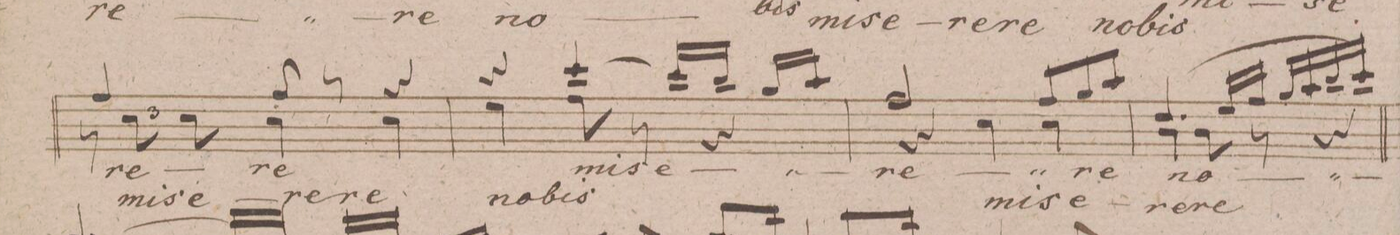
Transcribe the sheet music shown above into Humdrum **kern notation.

**kern	**text	**text	**dynam
*I"Alto.	*	*	*
*clefC3	*	*	*
*k[f#]	*	*	*
*met(c)	*	*	*
*M3/4	*	*	*
*^	*	*	*
4g/	12r	-re-	.	.
.	12d\	.	mi-	.
.	12d\	.	-se-	.
8g/	4d\	-re	-re-	.
8rcc	.	.	.	.
4rcc	4d\	.	-re	.
=139	=139	=139	=139	=139
4rcc	4f#\	.	no-	.
[4dd/	8g\	mise-	-bis	.
.	8r	.	.	.
16dd/LL]	4r	.	.	.
16cc/JJ	.	.	.	.
16a/LL	.	.	.	.
16b/JJ	.	.	.	.
=140	=140	=140	=140	=140
2g/	4rG	-re-	.	.
.	4d\	.	mi-	.
*Xtuplet	*	*	*	*
12g/L	4d\	.	-se-	.
12a/	.	-re	.	.
12b/J	.	.	.	.
=141	=141	=141	=141	=141
(>4.e/	4c\	no-	-re-	.
.	8c\	.	-re	.
16f#/LL	8r	.	.	.
16g/JJ	.	.	.	.
16a/LL	4r	.	.	.
16b/	.	.	.	.
16cc/	.	.	.	.
16dd/JJ)	.	.	.	.
=142	=142	=142	=142	=142
*-	*-	*-	*-	*-
